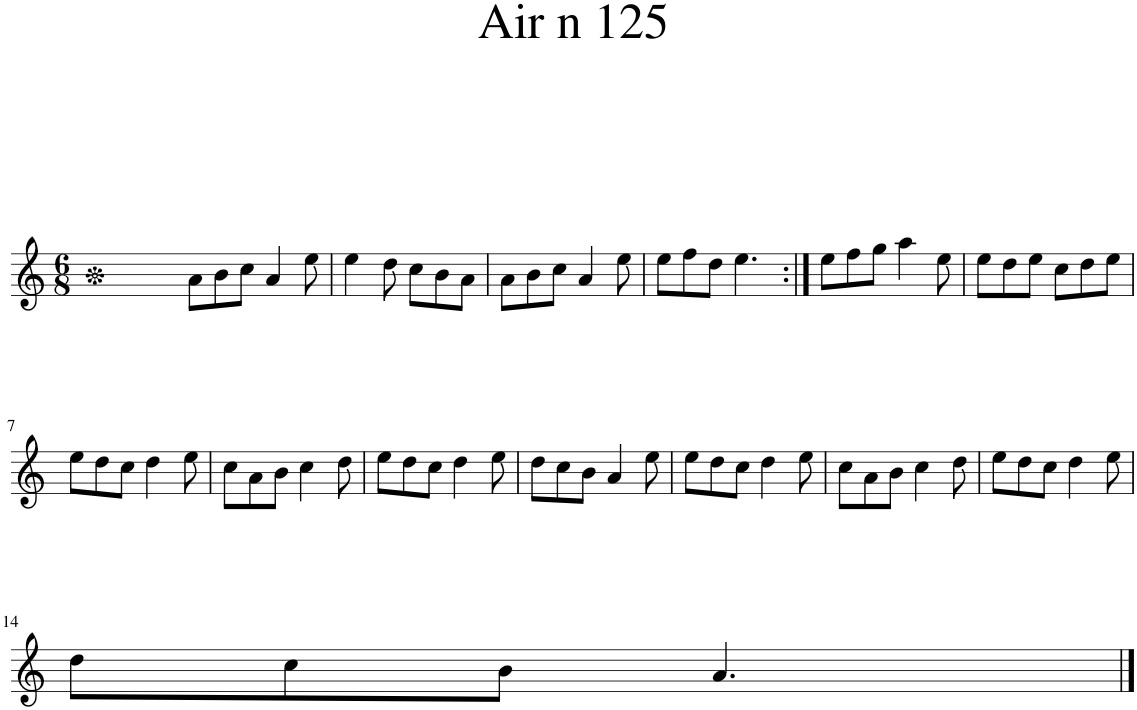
**kern
*part1
*staff1
*I"Piano
*I'Pno.
*clefG2
*k[]
*M6/8
=1
8a\L
8b\
8cc\J
4a/
8ee\
=2
4ee\
8dd\
8cc\L
8b\
8a\J
=3
8a\L
8b\
8cc\J
4a/
8ee\
=4
8ee\L
8ff\
8dd\J
4.ee\
=5:|!
8ee\L
8ff\
8gg\J
4aa\
8ee\
=6
8ee\L
8dd\
8ee\J
8cc\L
8dd\
8ee\J
!!LO:LB:g=z
=7
8ee\L
8dd\
8cc\J
4dd\
8ee\
=8
8cc\L
8a\
8b\J
4cc\
8dd\
=9
8ee\L
8dd\
8cc\J
4dd\
8ee\
=10
8dd\L
8cc\
8b\J
4a/
8ee\
=11
8ee\L
8dd\
8cc\J
4dd\
8ee\
=12
8cc\L
8a\
8b\J
4cc\
8dd\
=13
8ee\L
8dd\
8cc\J
4dd\
8ee\
!!LO:LB:g=z
=14
8dd\L
8cc\
8b\J
4.a/
==
*-
